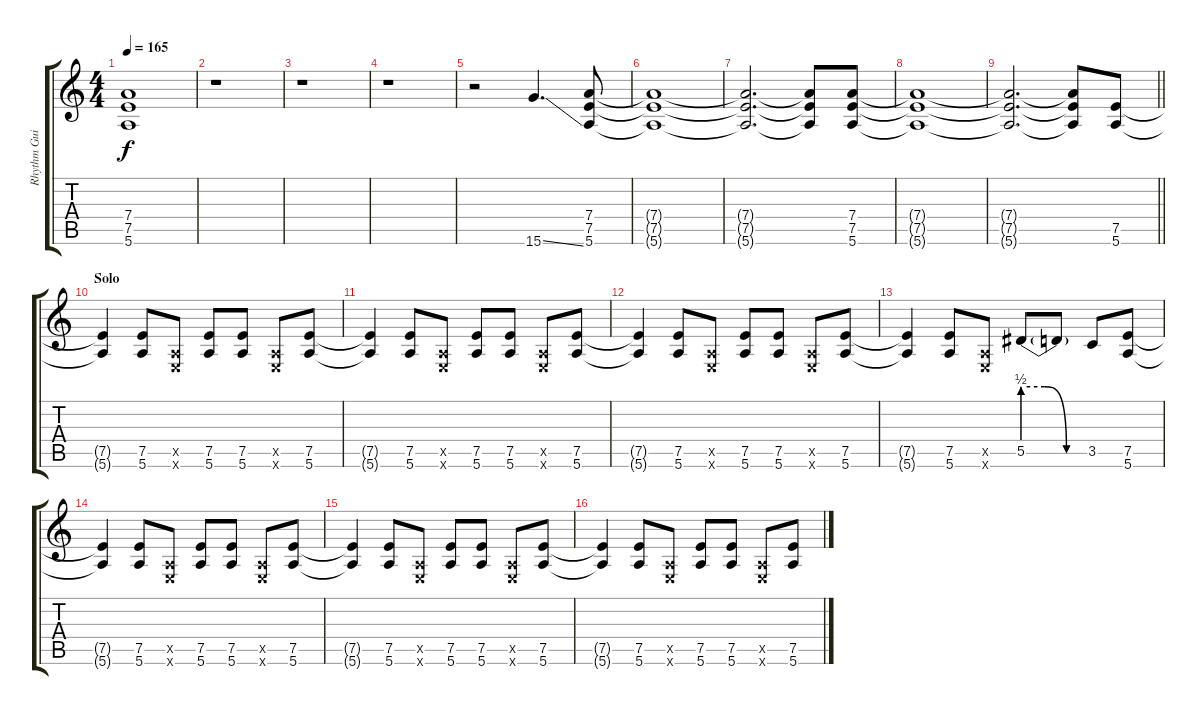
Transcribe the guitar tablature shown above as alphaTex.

\track ("Rhythm Guitar (Dave)" "Rhythm Gui") {mute instrument overdrivenguitar}
\staff {score tabs}
\tuning (E4 B3 G3 D3 A2 E2) {hide}
\ts (4 4)
\tempo 165
\clef g2
\ks c
(7.4{t} 7.5{t} 5.6{t}).1{dy f} |
r.1 |
r.1 |
r.1 |
r.2 15.6{ss}.4{d} (7.4 7.5 5.6).8 |
(7.4{t} 7.5{t} 5.6{t}).1 |
(7.4{t} 7.5{t} 5.6{t}).2{d} (7.4{t} 7.5{t} 5.6{t}).8 (7.4 7.5 5.6).8 |
(7.4{t} 7.5{t} 5.6{t}).1 |
\barLineRight lightlight
(7.4{t} 7.5{t} 5.6{t}).2{d} (7.4{t} 7.5{t} 5.6{t}).8 (7.5 5.6).8 |
\section ("" "Solo")
(7.5{t} 5.6{t}).4 (7.5 5.6).8 (0.5{x} 0.6{x}).8 (7.5 5.6).8 (7.5 5.6).8 (0.5{x} 0.6{x}).8 (7.5 5.6).8 |
(7.5{t} 5.6{t}).4 (7.5 5.6).8 (0.5{x} 0.6{x}).8 (7.5 5.6).8 (7.5 5.6).8 (0.5{x} 0.6{x}).8 (7.5 5.6).8 |
(7.5{t} 5.6{t}).4 (7.5 5.6).8 (0.5{x} 0.6{x}).8 (7.5 5.6).8 (7.5 5.6).8 (0.5{x} 0.6{x}).8 (7.5 5.6).8 |
(7.5{t} 5.6{t}).4 (7.5 5.6).8 (0.5{x} 0.6{x}).8 5.5{be (custom 0 2 20 2 40 0 60 0)}.8 5.5{t}.8 3.5.8 (7.5 5.6).8 |
(7.5{t} 5.6{t}).4 (7.5 5.6).8 (0.5{x} 0.6{x}).8 (7.5 5.6).8 (7.5 5.6).8 (0.5{x} 0.6{x}).8 (7.5 5.6).8 |
(7.5{t} 5.6{t}).4 (7.5 5.6).8 (0.5{x} 0.6{x}).8 (7.5 5.6).8 (7.5 5.6).8 (0.5{x} 0.6{x}).8 (7.5 5.6).8 |
(7.5{t} 5.6{t}).4 (7.5 5.6).8 (0.5{x} 0.6{x}).8 (7.5 5.6).8 (7.5 5.6).8 (0.5{x} 0.6{x}).8 (7.5 5.6).8
